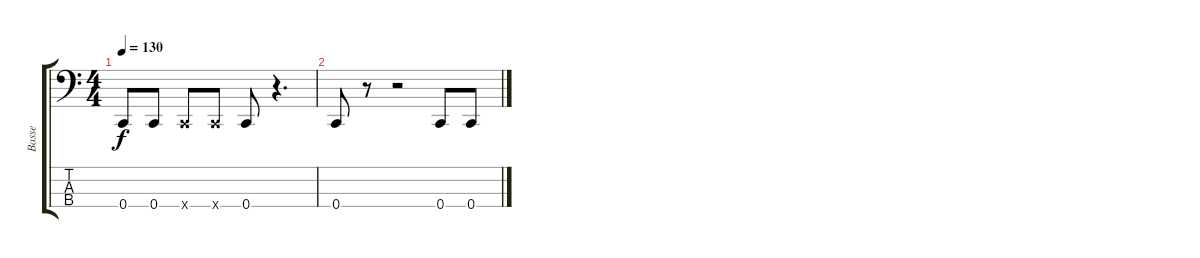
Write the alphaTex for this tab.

\track ("Basse" "Basse") {instrument electricbassfinger}
\staff {score tabs}
\tuning (F2 C2 G1 C1) {hide}
\ts (4 4)
\tempo 130
\clef f4
\ks c
0.4.8{dy f} 0.4.8 0.4{x}.8 0.4{x}.8 0.4.8 r.4{d} |
0.4.8 r.8 r.2 0.4.8 0.4.8
